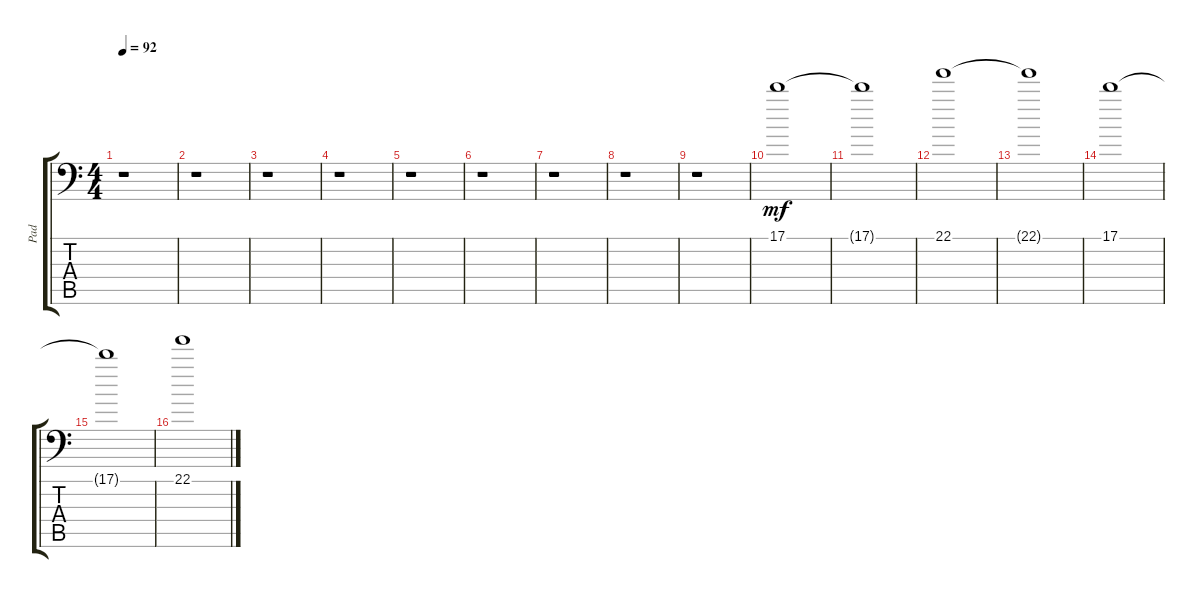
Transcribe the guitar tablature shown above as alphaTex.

\track ("Pad" "Pad") {instrument electricguitarclean}
\staff {score tabs}
\tuning (A3 E3 C3 G2 D2 G1) {hide}
\ts (4 4)
\tempo 92
\clef f4
\ks c
r.1{dy mf} |
r.1 |
r.1 |
r.1 |
r.1 |
r.1 |
r.1 |
r.1 |
r.1 |
17.1.1 |
17.1{t}.1 |
22.1.1 |
22.1{t}.1 |
17.1.1 |
17.1{t}.1 |
22.1.1
